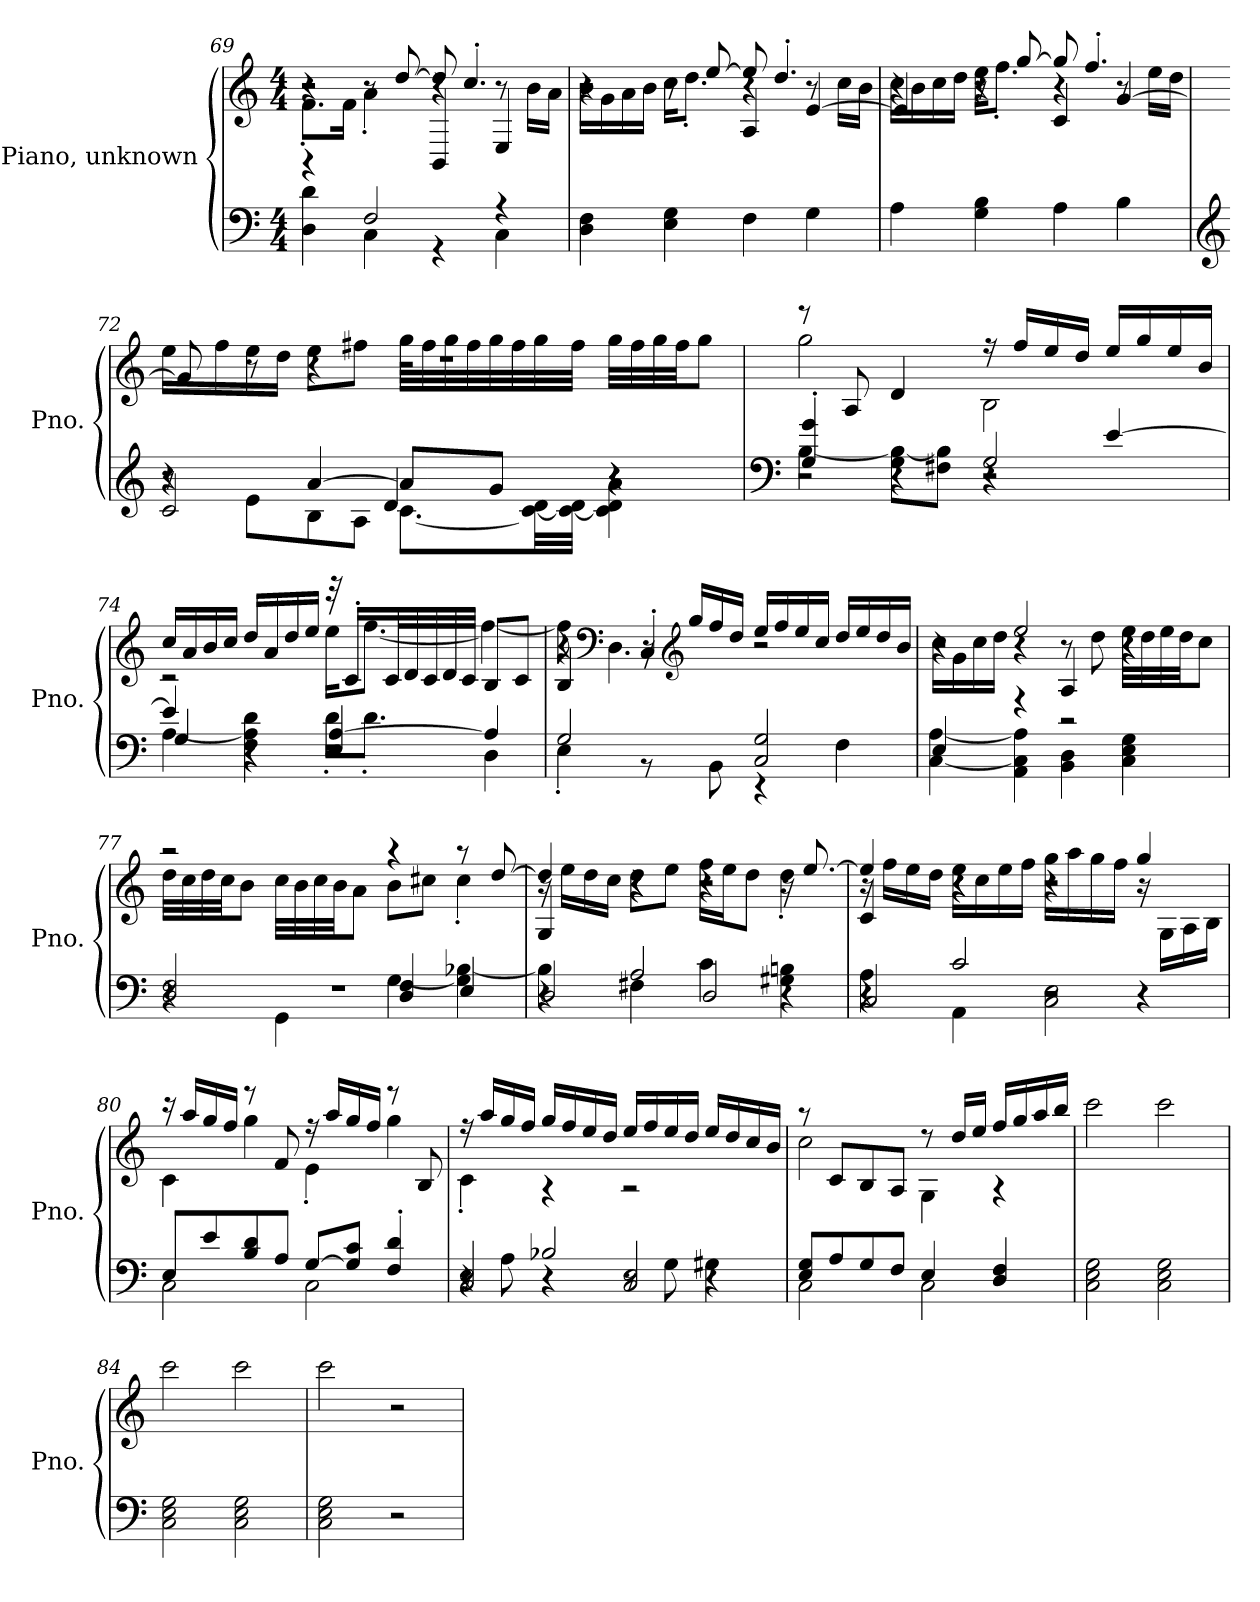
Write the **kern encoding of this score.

**kern	**kern
*part1	*part1
*staff2	*staff1
*I"Piano, unknown	*
*I'Pno.	*
!!LO:LB:g=z
*clefF4	*clefG2
*k[]	*k[]
*M4/4	*M4/4
=69	=69
*^	*^
*	*	*	*^
4r	4D\ 4d\	4r	8.f'\L	2r
.	.	.	16f\Jk	.
2F/	4C\	8r	4a'\	.
.	.	[8dd/	.	.
.	4r	8dd/]	4r	4BB/
.	.	4.cc'/	.	.
4r	4C\	.	8r	4E/
.	.	.	16b\LL	.
.	.	.	16a\JJ	.
*v	*v	*	*	*
=70	=70	=70	=70
4D\ 4F\	4r	16b\LL	2r
.	.	16g\	.
.	.	16a\	.
.	.	16b\JJ	.
4E\ 4G\	8r	16cc\KL	.
.	.	8.dd'\J	.
.	[8ee/	.	.
4F\	8ee/]	4r	4A/
.	4.dd'/	.	.
4G\	.	8r	[4e/
.	.	16cc\LL	.
.	.	16b\JJ	.
=71	=71	=71	=71
4A\	4r	16cc\LL	4e/]
.	.	16b\	.
.	.	16cc\	.
.	.	16dd\JJ	.
4G\ 4B\	8r	16ee\KL	4r
.	.	8.ff'\J	.
.	[8gg/	.	.
4A\	8gg/]	4r	4c/
.	4.ff'/	.	.
4B\	.	8r	[4g/
.	.	16ee\LL	.
.	.	16dd\JJ	.
!!LO:LB:g=z	!!	!!
=72	=72	=72	=72
*clefG2	*	*	*
*^	*	*	*
*	*^	*	*	*
4r	8r	2c/	1r	16ee\LL	8g/]
.	.	.	.	16ff\	.
.	8e\L	.	.	16ee\	8r
.	.	.	.	16dd\JJ	.
[4a/	8B\	.	.	8ee\L	4r
.	8A\J	.	.	8ff#X\J	.
8a/L]	[8.c\L	4d/	.	32gg\LLL	2r
.	.	.	.	32ff#\	.
.	.	.	.	32gg\	.
.	.	.	.	32ff#\	.
8g/J	.	.	.	32gg\	.
.	.	.	.	32ff#\	.
.	32c\_ 32d\LL	.	.	32gg\	.
.	32c\_ 32d\JJJ	.	.	32ff#\JJJ	.
4r	4c\] 4d\ 4a\	4r	.	32gg\LLL	.
.	.	.	.	32ff#\	.
.	.	.	.	32gg\	.
.	.	.	.	32ff#\JJ	.
.	.	.	.	8gg\J	.
*	*	*	*v	*v	*v
=73	=73	=73	=73
*clefF4	*	*	*
*	*	*	*^
2r	[4B\	4G/' 4g/'	8r	2gg\
.	.	.	8A/	.
.	8G\ 8B\_L	4r	4d/	.
.	8F#X\ 8B\]J	.	.	.
4r	2r	2G/	16r	2B\
.	.	.	16ff/LL	.
.	.	.	16ee/	.
.	.	.	16dd/JJ	.
[4e/	.	.	16ee/LL	.
.	.	.	16gg/	.
.	.	.	16ee/	.
.	.	.	16b/JJ	.
!!LO:PB:g=z	!!
=74	=74	=74	=74	=74
4e/]	[4A\	4G/	16cc/LL	2r
.	.	.	16a/	.
.	.	.	16b/	.
.	.	.	16cc/JJ	.
4r	4F\ 4A\] 4d\	4r	16dd/LL	.
.	.	.	16a/	.
.	.	.	16dd/	.
.	.	.	16ee/JJ	.
2r	16d'\KL	4E/ [4A/	32r	16ee\KL
.	.	.	16c'/LL	.
.	8.d'\J	.	.	[8.ff\J
.	.	.	32c/L	.
.	.	.	32d/	.
.	.	.	32c/	.
.	.	.	32d/	.
.	.	.	32c/JJJ	.
.	4D\	4A/]	8B/L	4ff\_
.	.	.	8c/J	.
*	*v	*v	*	*
=75	=75	=75	=75
*	*	*	*^
2G/	4E'\	4r	8ff\]	4B/
*	*	*clefF4	*	*
.	.	.	4.D\	.
.	8r	16r	.	4C'/
*	*	*clefG2	*	*
.	.	16gg/LL	.	.
.	8BB\	16ff/	.	.
.	.	16dd/JJ	.	.
2C/ 2G/	4r	16ee/LL	2r	2r
.	.	16ff/	.	.
.	.	16ee/	.	.
.	.	16cc/JJ	.	.
.	4F\	16dd/LL	.	.
.	.	16ee/	.	.
.	.	16dd/	.	.
.	.	16b/JJ	.	.
!!LO:LB:g=z	!!	!!
=76	=76	=76	=76	=76
4E/	[4C\ [4A\	4r	16cc\LL	2r
.	.	.	16g\	.
.	.	.	16cc\	.
.	.	.	16dd\JJ	.
4r	4AA\ 4C\] 4A\]	2ee/	4r	.
2r	4BB\ 4D\	.	8r	4A/
.	.	.	8dd\	.
.	4C\ 4E\ 4G\	4r	32ee\LLL	4r
.	.	.	32dd\	.
.	.	.	32ee\	.
.	.	.	32dd\JJ	.
.	.	.	8cc\J	.
*	*	*	*v	*v
=77	=77	=77	=77
*	*^	*	*
1r	4r	2D/ 2F/	2r	32dd\LLL
.	.	.	.	32cc\
.	.	.	.	32dd\
.	.	.	.	32cc\JJ
.	.	.	.	8b\J
.	4GG\	.	.	32cc\LLL
.	.	.	.	32b\
.	.	.	.	32cc\
.	.	.	.	32b\JJ
.	.	.	.	8a\J
.	[4G\	4D/ 4F/	4r	8b\L
.	.	.	.	8cc#X\J
.	4G\] [4B-X\	4E/	8r	4cc#'\
.	.	.	[8dd/	.
=78	=78	=78	=78	=78
*	*	*	*	*^
4r	4B-\]	2D/	4dd/]	16r	4G/
.	.	.	.	16ee\LL	.
.	.	.	.	16dd\	.
.	.	.	.	16cc\JJ	.
2A/	4F#X\	.	4r	8dd\L	4r
.	.	.	.	8ee\J	.
.	4c\	2D/	4r	16ff\LL	2r
.	.	.	.	16ee\J	.
.	.	.	.	8dd\J	.
4r	4G#X\ 4Bn\	.	16r	4dd'\	.
.	.	.	[8.ee/	.	.
!!LO:LB:g=z	!!	!!
=79	=79	=79	=79	=79	=79
4r	4A\	2C/	4ee/]	16r	4c/
.	.	.	.	16ff\LL	.
.	.	.	.	16ee\	.
.	.	.	.	16dd\JJ	.
2c/	4AA\	.	4r	16ee\LL	4r
.	.	.	.	16cc\	.
.	.	.	.	16ee\	.
.	.	.	.	16ff\JJ	.
.	2C\ 2E\	2r	4r	16gg\LL	2r
.	.	.	.	16aa\	.
.	.	.	.	16gg\	.
.	.	.	.	16ff\JJ	.
4r	.	.	4gg/	16r	.
.	.	.	.	16G\LL	.
.	.	.	.	16A\	.
.	.	.	.	16B\JJ	.
*	*v	*v	*	*	*
*	*	*	*v	*v
=80	=80	=80	=80
8E/L	2C\	16r	4c\
.	.	16aa/LL	.
8e/	.	16gg/	.
.	.	16ff/JJ	.
8B/ 8d/	.	8r	4gg\
8A/J	.	8f/	.
[8G/L	2C\	16r	4e'\
.	.	16aa/LL	.
8G/] 8c/J	.	16gg/	.
.	.	16ff/JJ	.
4F/' 4d/'	.	8r	4gg\
.	.	8B/	.
=81	=81	=81	=81
*	*^	*	*
4r	8r	2C/ 2E/	16r	4c'\
.	.	.	16aa/LL	.
.	8A\	.	16gg/	.
.	.	.	16ff/JJ	.
2B-X/	4r	.	16gg/LL	4r
.	.	.	16ff/	.
.	.	.	16ee/	.
.	.	.	16dd/JJ	.
.	8r	2C/ 2E/	16ee/LL	2r
.	.	.	16ff/	.
.	8G\	.	16ee/	.
.	.	.	16dd/JJ	.
4r	4G#X\	.	16ee/LL	.
.	.	.	16dd/	.
.	.	.	16cc/	.
.	.	.	16b/JJ	.
*	*v	*v	*	*
!!LO:LB:g=z	!!
=82	=82	=82	=82
8E/ 8G/L	2C\	8r	2cc\
8A/	.	8c/L	.
8G/	.	8B/	.
8F/J	.	8A/J	.
4E/	2C\	8r	4G\
.	.	16dd/LL	.
.	.	16ee/JJ	.
4D/ 4F/	.	16ff/LL	4r
.	.	16gg/	.
.	.	16aa/	.
.	.	16bb/JJ	.
*v	*v	*	*
*	*v	*v
=83	=83
2C\ 2E\ 2G\	2ccc\
2C\ 2E\ 2G\	2ccc\
=84	=84
2C\ 2E\ 2G\	2ccc\
2C\ 2E\ 2G\	2ccc\
=85	=85
2C\ 2E\ 2G\	2ccc\
2r	2r
=	=
*-	*-
